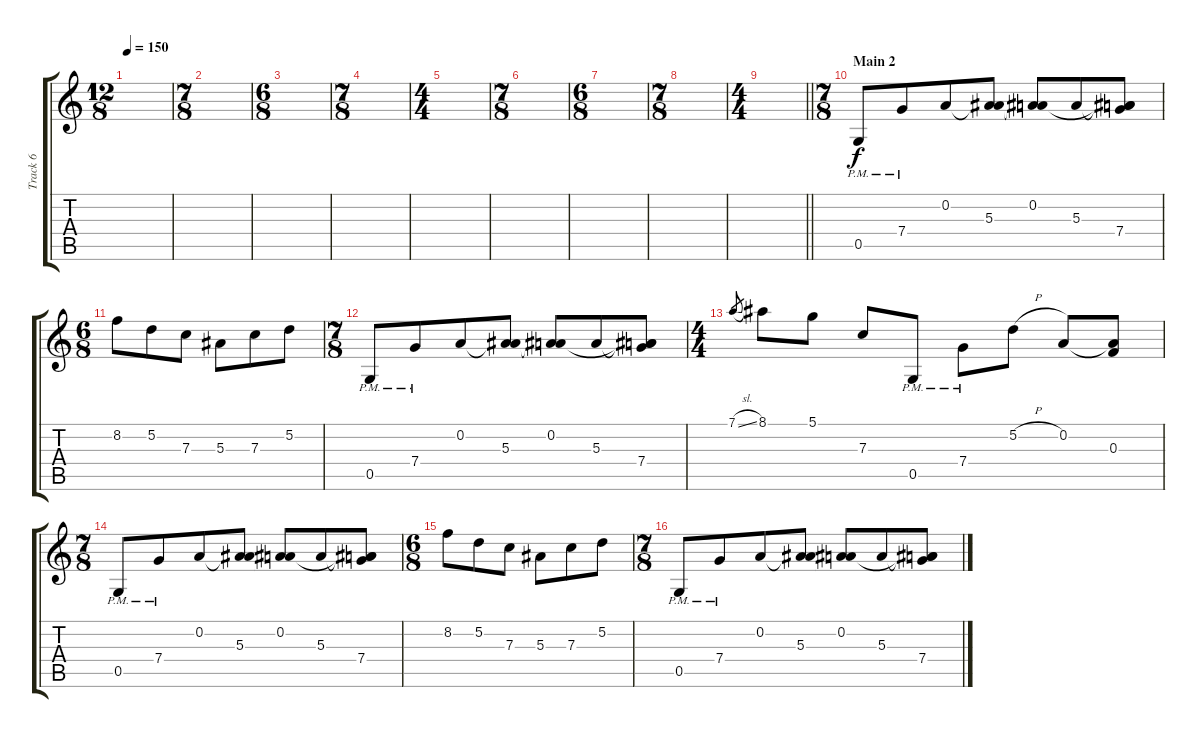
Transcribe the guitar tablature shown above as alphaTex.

\track ("Track 6" "Track 6") {instrument distortionguitar}
\staff {score tabs}
\tuning (D4 A3 F3 C3 G2 D2) {hide}
\ts (12 8)
\tempo 150
\clef g2
\ks c
|
\ts (7 8)
|
\ts (6 8)
|
\ts (7 8)
|
\ts (4 4)
|
\ts (7 8)
|
\ts (6 8)
|
\ts (7 8)
|
\ts (4 4)
\barLineRight lightlight
|
\ts (7 8)
\section ("" "Main 2")
0.5{pm}.8 7.4{pm}.8 0.2.8 (0.2{t} 5.3).8 (0.2 5.3{t}).8 5.3.8 (0.2{t} 5.3{t} 7.4).8 |
\ts (6 8)
8.2.8 5.2.8 7.3.8 5.3.8 7.3.8 5.2.8 |
\ts (7 8)
0.5{pm}.8 7.4{pm}.8 0.2.8 (0.2{t} 5.3).8 (0.2 5.3{t}).8 5.3.8 (0.2{t} 5.3{t} 7.4).8 |
\ts (4 4)
7.1{sl}.8{gr} 8.1.8 5.1.8 7.3.8 0.5{pm}.8 7.4{pm}.8 5.2{h}.8 0.2.8 (0.2{t} 0.3).8 |
\ts (7 8)
0.5{pm}.8 7.4{pm}.8 0.2.8 (0.2{t} 5.3).8 (0.2 5.3{t}).8 5.3.8 (0.2{t} 5.3{t} 7.4).8 |
\ts (6 8)
8.2.8 5.2.8 7.3.8 5.3.8 7.3.8 5.2.8 |
\ts (7 8)
0.5{pm}.8 7.4{pm}.8 0.2.8 (0.2{t} 5.3).8 (0.2 5.3{t}).8 5.3.8 (0.2{t} 5.3{t} 7.4).8
